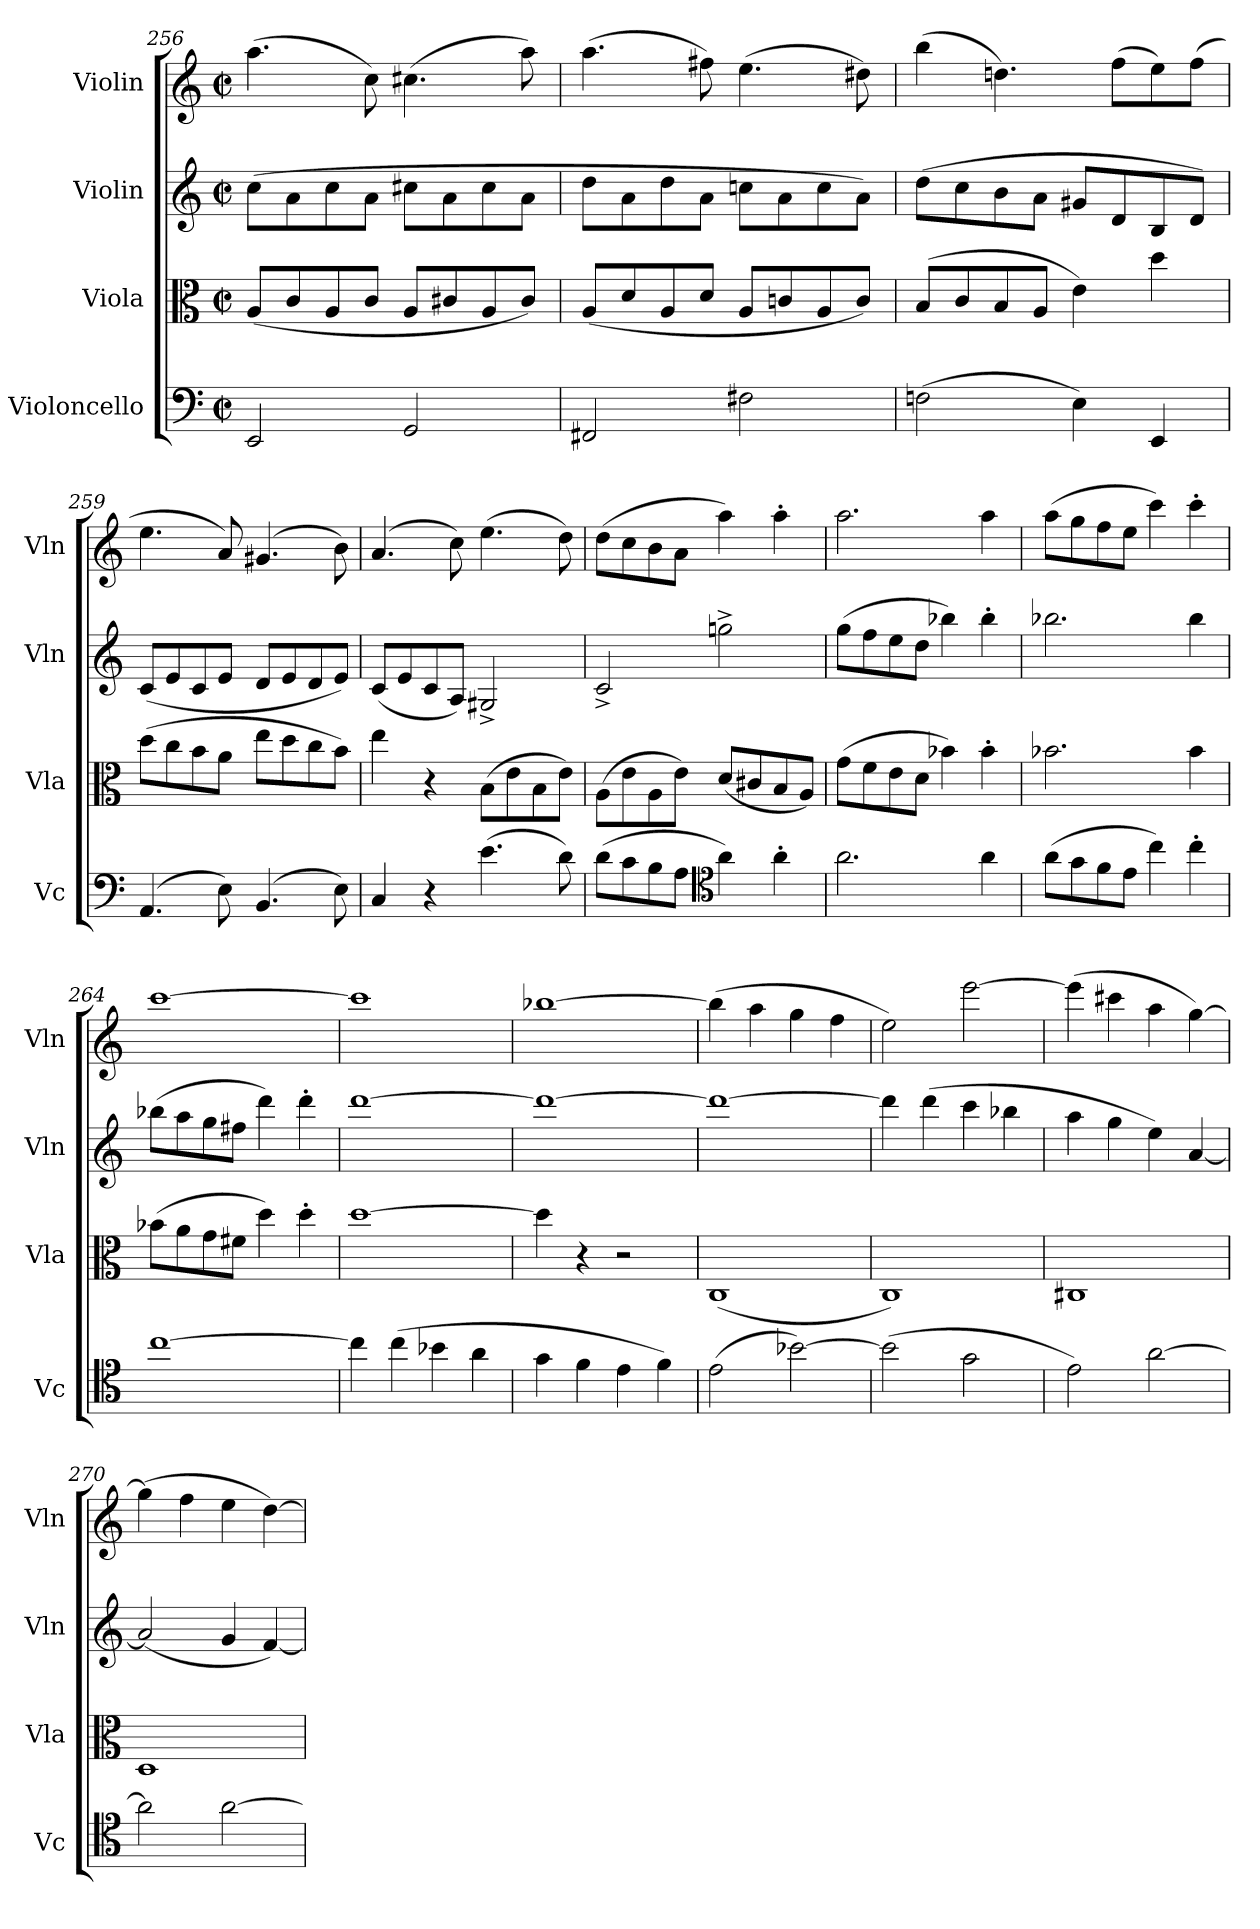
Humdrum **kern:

**kern	**kern	**kern	**kern
*part4	*part3	*part2	*part1
*staff4	*staff3	*staff2	*staff1
*I"Violoncello	*I"Viola	*I"Violin	*I"Violin
*I'Vc	*I'Vla	*I'Vln	*I'Vln
!!LO:LB:g=z
*clefF4	*clefC3	*clefG2	*clefG2
*k[]	*k[]	*k[]	*k[]
*M2/2	*M2/2	*M2/2	*M2/2
*met(c|)	*met(c|)	*met(c|)	*met(c|)
=256	=256	=256	=256
2EE/	(8A/L	(8cc\L	(4.aa\
.	8c/	8a\	.
.	8A/	8cc\	.
.	8c/J	8a\J	8cc\)
2GG/	8A/L	8cc#X\L	(4.cc#X\
.	8c#X/	8a\	.
.	8A/	8cc#\	.
.	8c#/J)	8a\J	8aa\)
=257	=257	=257	=257
2FF#X/	(8A/L	8dd\L	(4.aa\
.	8d/	8a\	.
.	8A/	8dd\	.
.	8d/J	8a\J	8ff#X\)
2F#X\	8A/L	8ccn\L	(4.ee\
.	8cn/	8a\	.
.	8A/	8cc\	.
.	8c/J)	8a\J)	8dd#X\)
=258	=258	=258	=258
(2Fn\	(8B/L	(8dd\L	(4bb\
.	8c/	8cc\	.
.	8B/	8b\	4.ddn\)
.	8A/J	8a\J	.
4E\)	4e\)	8g#X/L	.
.	.	8d/	(8ff\L
4EE/	4dd\	8B/	8ee\)
.	.	8d/J)	(8ff\J
=259	=259	=259	=259
(4.AA/	(8dd\L	(>8c/L	4.ee\
.	8cc\	8e/	.
.	8b\	8c/	.
8E\)	8a\J	8e/J	8a/)
(4.BB/	8ee\L	8d/L	(4.g#X/
.	8dd\	8e/	.
.	8cc\	8d/	.
8E\)	8b\J)	8e/J)	8b\)
=260	=260	=260	=260
4C/	4ee\	(8c/L	(4.a/
.	.	8e/	.
4r	4r	8c/	.
.	.	8A/J)	8cc\)
(4.e\	(8B\L	2G#X^/	(4.ee\
.	8e\	.	.
.	8B\	.	.
8d\)	8e\J)	.	8dd\)
=261	=261	=261	=261
(8d\L	(8A\L	2c^/	(8dd\L
8c\	8e\	.	8cc\
8B\	8A\	.	8b\
8A\J	8e\J)	.	8a\J
*clefC4	*	*	*
4a\)	(8d/L	2ggn^\	4aa\)
.	8c#X/	.	.
4a'\	8B/	.	4aa'\
.	8A/J)	.	.
=262	=262	=262	=262
2.a\	(8g\L	(8gg\L	2.aa\
.	8f\	8ff\	.
.	8e\	8ee\	.
.	8d\J	8dd\J	.
.	4b-X\)	4bb-X\)	.
4a\	4b-'\	4bb-'\	4aa\
=263	=263	=263	=263
(8a\L	2.b-X\	2.bb-X\	(8aa\L
8g\	.	.	8gg\
8f\	.	.	8ff\
8e\J	.	.	8ee\J
4cc\)	.	.	4ccc\)
4cc'\	4b-\	4bb-\	4ccc'\
=264	=264	=264	=264
[1cc	(8b-X\L	(8bb-X\L	[1ccc
.	8a\	8aa\	.
.	8g\	8gg\	.
.	8f#X\J	8ff#X\J	.
.	4dd\)	4ddd\)	.
.	4dd'\	4ddd'\	.
=265	=265	=265	=265
4cc\]	[1dd	[1ddd	1ccc]
(4cc\	.	.	.
4b-X\	.	.	.
4a\	.	.	.
=266	=266	=266	=266
4g\	4dd\]	1ddd_	[1bb-X
4f\	4r	.	.
4e\	2r	.	.
4f\)	.	.	.
!!LO:LB:g=z
=267	=267	=267	=267
(2e\	(>1C	1ddd_	(4bb-\]
.	.	.	4aa\
[2b-X\)	.	.	4gg\
.	.	.	4ff\
=268	=268	=268	=268
(2b-\]	1C)	4ddd\]	2ee\)
.	.	(4ddd\	.
2g\	.	4ccc\	[2eee\
.	.	4bb-X\	.
=269	=269	=269	=269
2e\)	1C#X	4aa\	(4eee\]
.	.	4gg\	4ccc#X\
[2a\	.	4ee\)	4aa\
.	.	[4a/	[4gg\)
=270	=270	=270	=270
2a\]	1D	(2a/]	(4gg\]
.	.	.	4ff\
[2a\	.	4g/	4ee\
.	.	[4f/)	[4dd\)
=	=	=	=
*-	*-	*-	*-
